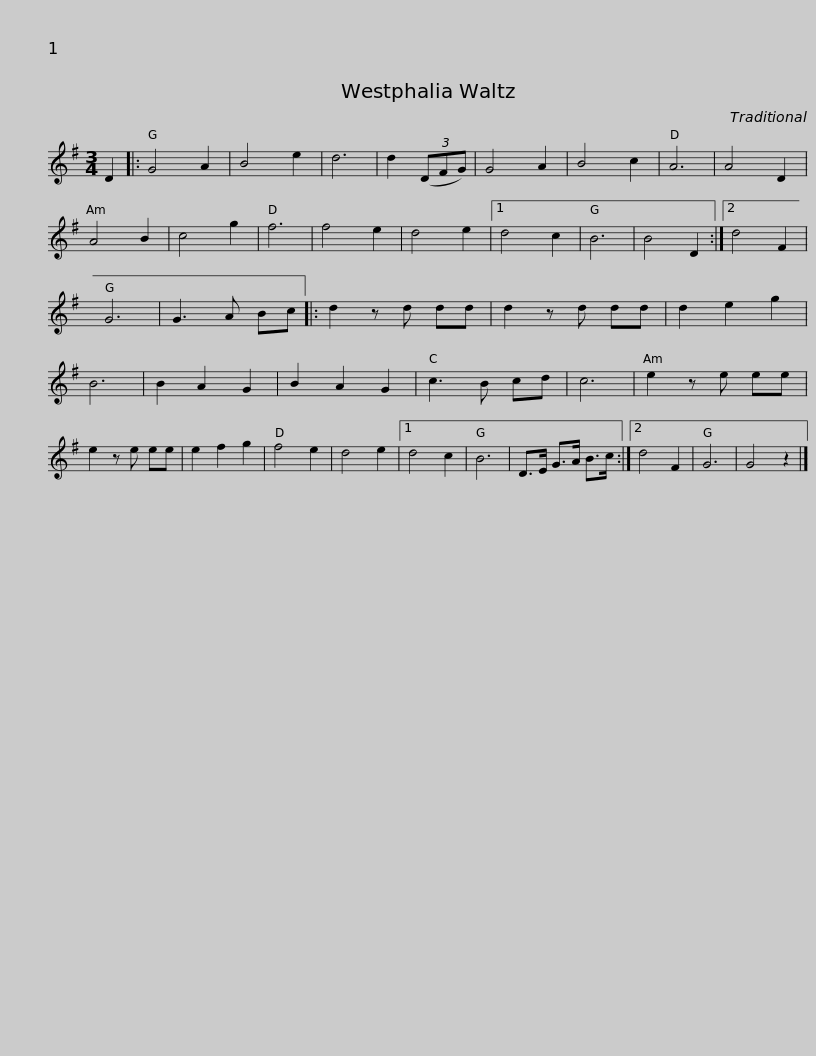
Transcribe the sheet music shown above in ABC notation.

X:1
L:1/8
M:3/4
I:linebreak $
K:G
V:1 treble
V:1
 D2 |: G4 A2 | B4 e2 | d6 | d2 (3(DFG) | %5
 G4 A2 | B4 c2 | A6 | A4 D2 | A4 B2 | %10
 c4 g2 | f6 | f4 e2 | d4 e2 |1 d4 c2 | %15
 B6 |$ B4 D2 :|2 d4 F2 | G6 | G3 A Bc |: %20
 d2 z d dd | d2 z d dd | d2 e2 g2 | B6 | B2 A2 G2 | %25
 B2 A2 G2 | c3 B cd | c6 |$ e2 z e ee | e2 z e ee | %30
 e2 f2 g2 | f4 e2 | d4 e2 |1 d4 c2 | B6 | %35
 D>E G>A B>c :|2 d4 F2 | G6 | G4 z2 |] %39
